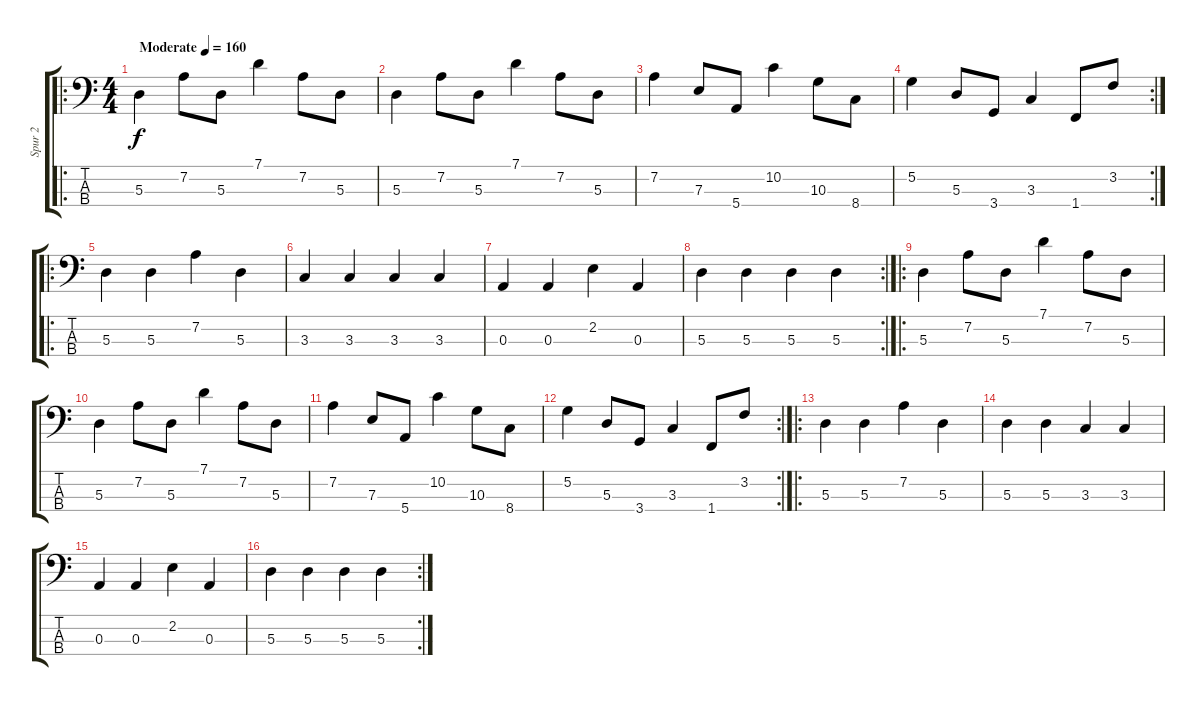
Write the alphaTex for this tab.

\track ("Spur 2" "Spur 2") {instrument electricbassfinger}
\staff {score tabs}
\tuning (G2 D2 A1 E1) {hide}
\ro
\ts (4 4)
\tempo (160 "Moderate")
\clef f4
\ks c
5.3.4{dy f instrument electricbassfinger} 7.2.8 5.3.8 7.1.4 7.2.8 5.3.8 |
5.3.4 7.2.8 5.3.8 7.1.4 7.2.8 5.3.8 |
7.2.4 7.3.8 5.4.8 10.2.4 10.3.8 8.4.8 |
\rc 2
5.2.4 5.3.8 3.4.8 3.3.4 1.4.8 3.2.8 |
\ro
5.3.4 5.3.4 7.2.4 5.3.4 |
3.3.4 3.3.4 3.3.4 3.3.4 |
0.3.4 0.3.4 2.2.4 0.3.4 |
\rc 2
5.3.4 5.3.4 5.3.4 5.3.4 |
\ro
5.3.4 7.2.8 5.3.8 7.1.4 7.2.8 5.3.8 |
5.3.4 7.2.8 5.3.8 7.1.4 7.2.8 5.3.8 |
7.2.4 7.3.8 5.4.8 10.2.4 10.3.8 8.4.8 |
\rc 2
5.2.4 5.3.8 3.4.8 3.3.4 1.4.8 3.2.8 |
\ro
5.3.4 5.3.4 7.2.4 5.3.4 |
5.3.4 5.3.4 3.3.4 3.3.4 |
0.3.4 0.3.4 2.2.4 0.3.4 |
\rc 2
5.3.4 5.3.4 5.3.4 5.3.4
